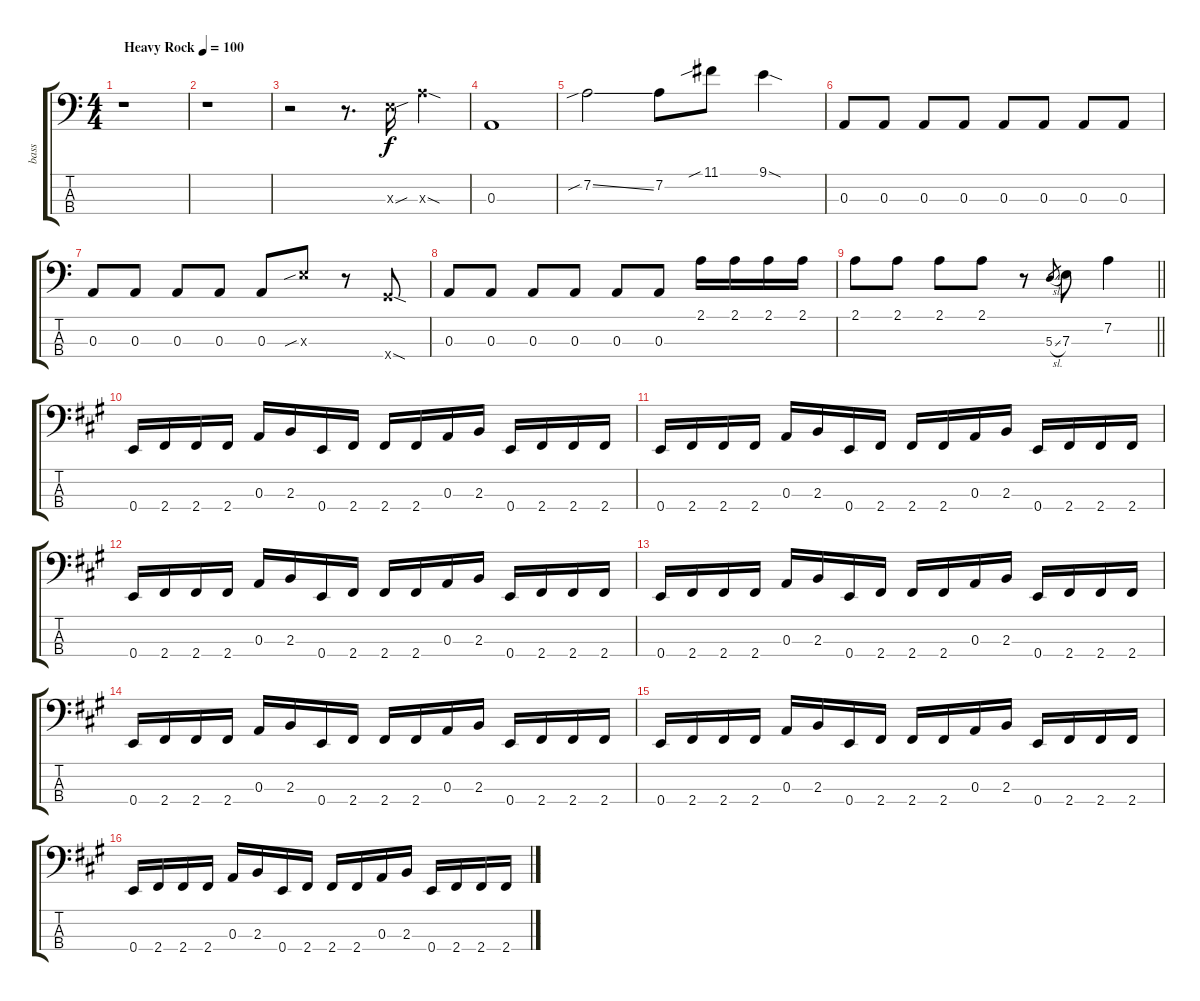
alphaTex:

\track ("bass" "bass") {instrument electricbassfinger}
\staff {score tabs}
\tuning (G2 D2 A1 E1) {hide}
\ts (4 4)
\tempo (100 "Heavy Rock")
\clef f4
\ks c
r.1{dy f instrument electricbassfinger} |
r.1 |
r.2 r.8{d} 7.3{sou x}.16 12.3{sod x}.4 |
0.3.1 |
7.2{sib ss}.2 7.2.8 11.1{sib}.8 9.1{sod}.4 |
0.3.8 0.3.8 0.3.8 0.3.8 0.3.8 0.3.8 0.3.8 0.3.8 |
0.3.8 0.3.8 0.3.8 0.3.8 0.3.8 7.3{sib x}.8 r.8 3.4{sod x}.8 |
0.3.8 0.3.8 0.3.8 0.3.8 0.3.8 0.3.8 2.1.16 2.1.16 2.1.16 2.1.16 |
\barLineRight lightlight
2.1.8 2.1.8 2.1.8 2.1.8 r.8 5.3{sl}.8{gr} 7.3.8 7.2.4 |
\ks f#minor
0.4.16 2.4.16 2.4.16 2.4.16 0.3.16 2.3.16 0.4.16 2.4.16 2.4.16 2.4.16 0.3.16 2.3.16 0.4.16 2.4.16 2.4.16 2.4.16 |
0.4.16 2.4.16 2.4.16 2.4.16 0.3.16 2.3.16 0.4.16 2.4.16 2.4.16 2.4.16 0.3.16 2.3.16 0.4.16 2.4.16 2.4.16 2.4.16 |
0.4.16 2.4.16 2.4.16 2.4.16 0.3.16 2.3.16 0.4.16 2.4.16 2.4.16 2.4.16 0.3.16 2.3.16 0.4.16 2.4.16 2.4.16 2.4.16 |
0.4.16 2.4.16 2.4.16 2.4.16 0.3.16 2.3.16 0.4.16 2.4.16 2.4.16 2.4.16 0.3.16 2.3.16 0.4.16 2.4.16 2.4.16 2.4.16 |
0.4.16 2.4.16 2.4.16 2.4.16 0.3.16 2.3.16 0.4.16 2.4.16 2.4.16 2.4.16 0.3.16 2.3.16 0.4.16 2.4.16 2.4.16 2.4.16 |
0.4.16 2.4.16 2.4.16 2.4.16 0.3.16 2.3.16 0.4.16 2.4.16 2.4.16 2.4.16 0.3.16 2.3.16 0.4.16 2.4.16 2.4.16 2.4.16 |
0.4.16 2.4.16 2.4.16 2.4.16 0.3.16 2.3.16 0.4.16 2.4.16 2.4.16 2.4.16 0.3.16 2.3.16 0.4.16 2.4.16 2.4.16 2.4.16
